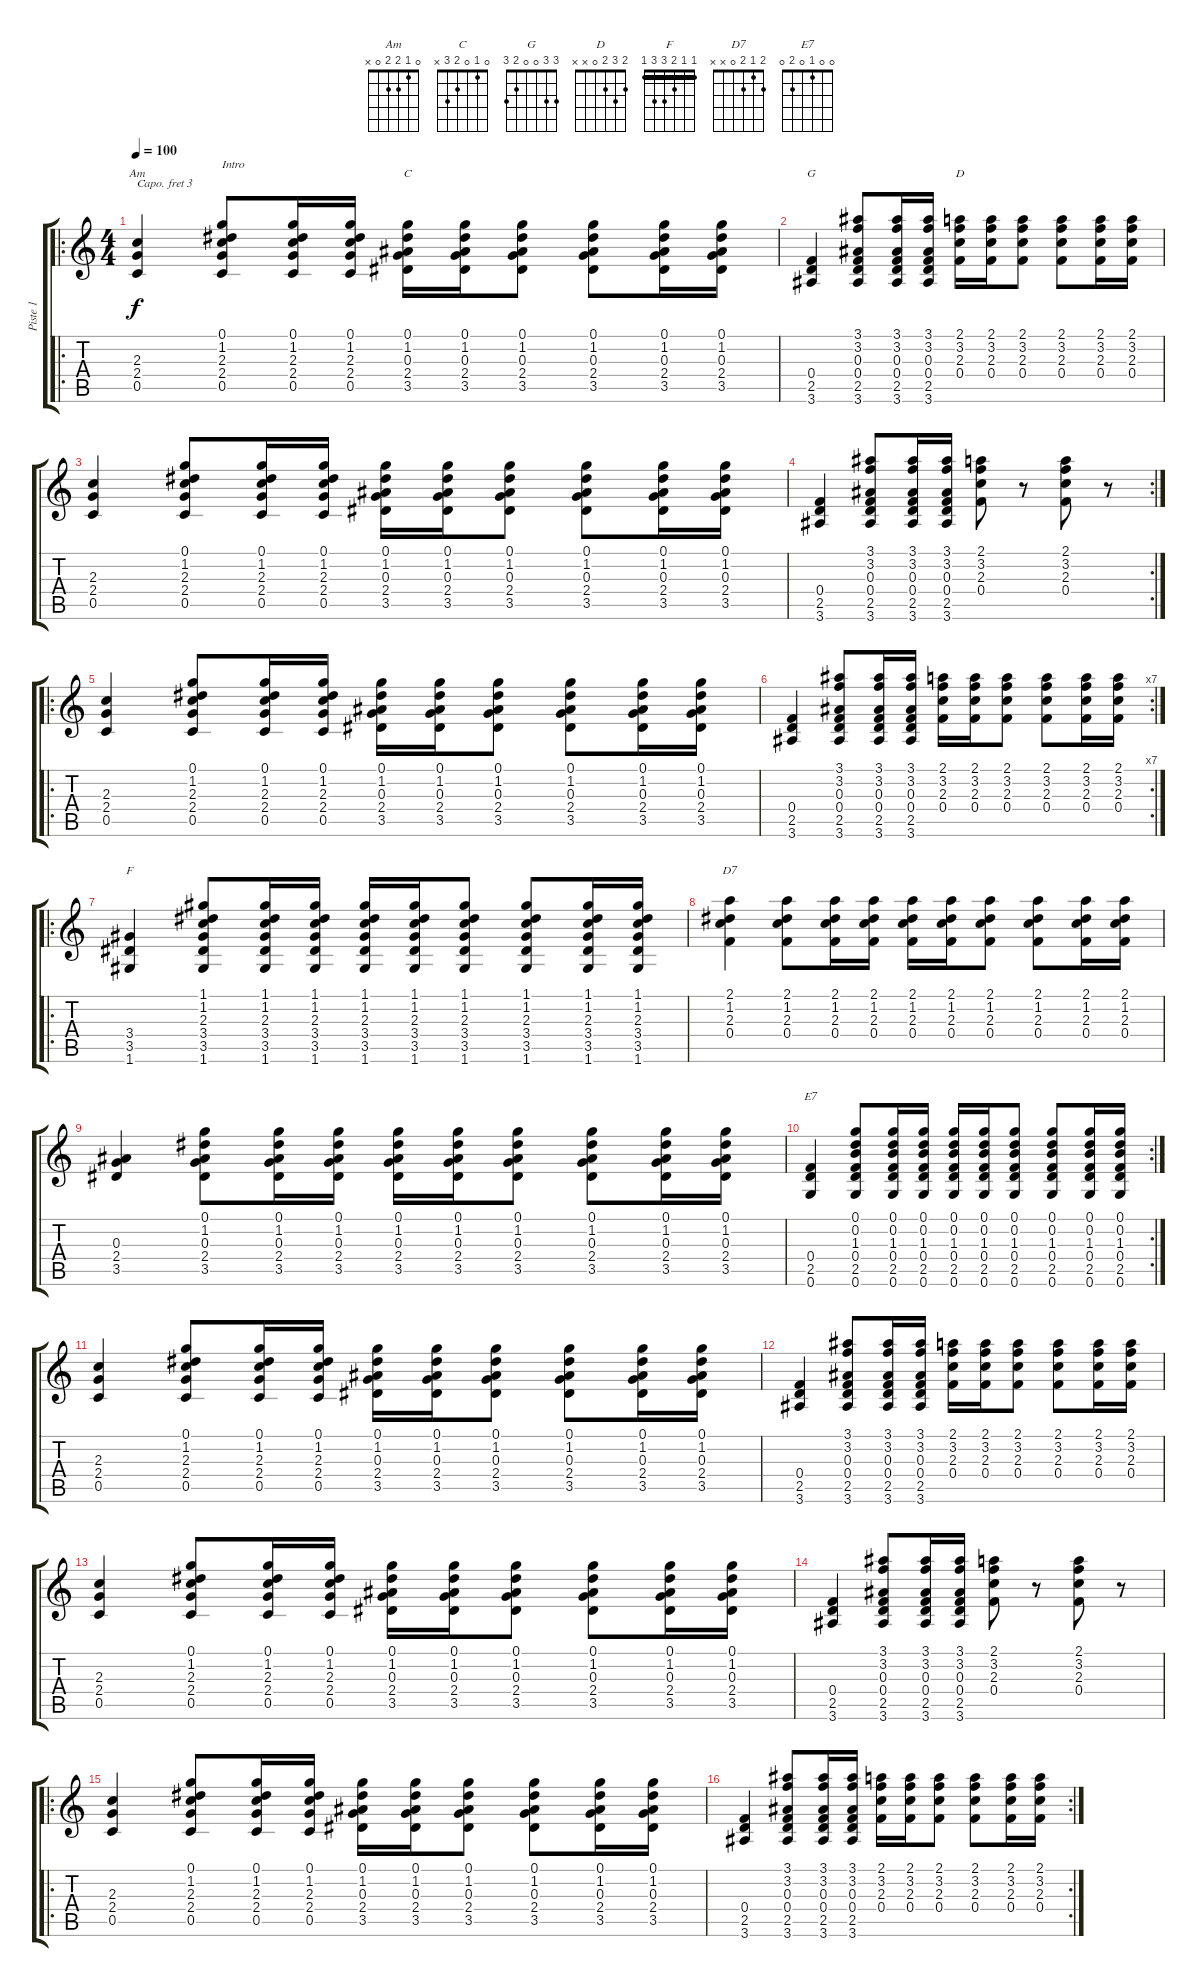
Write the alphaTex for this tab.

\track ("Piste 1" "Piste 1") {instrument acousticguitarnylon}
\staff {score tabs}
\capo 3
\tuning (E4 B3 G3 D3 A2 E2) {hide}
\chord ("Am" 0 1 2 2 0 x)
\chord ("C" 0 1 0 2 3 x)
\chord ("G" 3 3 0 0 2 3)
\chord ("D" 2 3 2 0 x x)
\chord ("F" 1 1 2 3 3 1) {barre 1}
\chord ("D7" 2 1 2 0 x x)
\chord ("E7" 0 0 1 0 2 0)
\ro
\ts (4 4)
\tempo 100
\clef g2
\ks c
(2.3 2.4 0.5).4{ch "Am" dy f instrument acousticguitarnylon} (0.1 1.2 2.3 2.4 0.5).8{txt "Intro"} (0.1 1.2 2.3 2.4 0.5).16 (0.1 1.2 2.3 2.4 0.5).16 (0.1 1.2 0.3 2.4 3.5).16{ch "C"} (0.1 1.2 0.3 2.4 3.5).16 (0.1 1.2 0.3 2.4 3.5).8 (0.1 1.2 0.3 2.4 3.5).8 (0.1 1.2 0.3 2.4 3.5).16 (0.1 1.2 0.3 2.4 3.5).16 |
(0.4 2.5 3.6).4{ch "G"} (3.1 3.2 0.3 0.4 2.5 3.6).8 (3.1 3.2 0.3 0.4 2.5 3.6).16 (3.1 3.2 0.3 0.4 2.5 3.6).16 (2.1 3.2 2.3 0.4).16{ch "D"} (2.1 3.2 2.3 0.4).16 (2.1 3.2 2.3 0.4).8 (2.1 3.2 2.3 0.4).8 (2.1 3.2 2.3 0.4).16 (2.1 3.2 2.3 0.4).16 |
(2.3 2.4 0.5).4 (0.1 1.2 2.3 2.4 0.5).8 (0.1 1.2 2.3 2.4 0.5).16 (0.1 1.2 2.3 2.4 0.5).16 (0.1 1.2 0.3 2.4 3.5).16 (0.1 1.2 0.3 2.4 3.5).16 (0.1 1.2 0.3 2.4 3.5).8 (0.1 1.2 0.3 2.4 3.5).8 (0.1 1.2 0.3 2.4 3.5).16 (0.1 1.2 0.3 2.4 3.5).16 |
\rc 2
(0.4 2.5 3.6).4 (3.1 3.2 0.3 0.4 2.5 3.6).8 (3.1 3.2 0.3 0.4 2.5 3.6).16 (3.1 3.2 0.3 0.4 2.5 3.6).16 (2.1 3.2 2.3 0.4).8 r.8 (2.1 3.2 2.3 0.4).8 r.8 |
\ro
(2.3 2.4 0.5).4 (0.1 1.2 2.3 2.4 0.5).8 (0.1 1.2 2.3 2.4 0.5).16 (0.1 1.2 2.3 2.4 0.5).16 (0.1 1.2 0.3 2.4 3.5).16 (0.1 1.2 0.3 2.4 3.5).16 (0.1 1.2 0.3 2.4 3.5).8 (0.1 1.2 0.3 2.4 3.5).8 (0.1 1.2 0.3 2.4 3.5).16 (0.1 1.2 0.3 2.4 3.5).16 |
\rc 7
(0.4 2.5 3.6).4 (3.1 3.2 0.3 0.4 2.5 3.6).8 (3.1 3.2 0.3 0.4 2.5 3.6).16 (3.1 3.2 0.3 0.4 2.5 3.6).16 (2.1 3.2 2.3 0.4).16 (2.1 3.2 2.3 0.4).16 (2.1 3.2 2.3 0.4).8 (2.1 3.2 2.3 0.4).8 (2.1 3.2 2.3 0.4).16 (2.1 3.2 2.3 0.4).16 |
\ro
(3.4 3.5 1.6).4{ch "F"} (1.1 1.2 2.3 3.4 3.5 1.6).8 (1.1 1.2 2.3 3.4 3.5 1.6).16 (1.1 1.2 2.3 3.4 3.5 1.6).16 (1.1 1.2 2.3 3.4 3.5 1.6).16 (1.1 1.2 2.3 3.4 3.5 1.6).16 (1.1 1.2 2.3 3.4 3.5 1.6).8 (1.1 1.2 2.3 3.4 3.5 1.6).8 (1.1 1.2 2.3 3.4 3.5 1.6).16 (1.1 1.2 2.3 3.4 3.5 1.6).16 |
(2.1 1.2 2.3 0.4).4{ch "D7"} (2.1 1.2 2.3 0.4).8 (2.1 1.2 2.3 0.4).16 (2.1 1.2 2.3 0.4).16 (2.1 1.2 2.3 0.4).16 (2.1 1.2 2.3 0.4).16 (2.1 1.2 2.3 0.4).8 (2.1 1.2 2.3 0.4).8 (2.1 1.2 2.3 0.4).16 (2.1 1.2 2.3 0.4).16 |
(0.3 2.4 3.5).4 (0.1 1.2 0.3 2.4 3.5).8 (0.1 1.2 0.3 2.4 3.5).16 (0.1 1.2 0.3 2.4 3.5).16 (0.1 1.2 0.3 2.4 3.5).16 (0.1 1.2 0.3 2.4 3.5).16 (0.1 1.2 0.3 2.4 3.5).8 (0.1 1.2 0.3 2.4 3.5).8 (0.1 1.2 0.3 2.4 3.5).16 (0.1 1.2 0.3 2.4 3.5).16 |
\rc 2
(0.4 2.5 0.6).4{ch "E7"} (0.1 0.2 1.3 0.4 2.5 0.6).8 (0.1 0.2 1.3 0.4 2.5 0.6).16 (0.1 0.2 1.3 0.4 2.5 0.6).16 (0.1 0.2 1.3 0.4 2.5 0.6).16 (0.1 0.2 1.3 0.4 2.5 0.6).16 (0.1 0.2 1.3 0.4 2.5 0.6).8 (0.1 0.2 1.3 0.4 2.5 0.6).8 (0.1 0.2 1.3 0.4 2.5 0.6).16 (0.1 0.2 1.3 0.4 2.5 0.6).16 |
(2.3 2.4 0.5).4 (0.1 1.2 2.3 2.4 0.5).8 (0.1 1.2 2.3 2.4 0.5).16 (0.1 1.2 2.3 2.4 0.5).16 (0.1 1.2 0.3 2.4 3.5).16 (0.1 1.2 0.3 2.4 3.5).16 (0.1 1.2 0.3 2.4 3.5).8 (0.1 1.2 0.3 2.4 3.5).8 (0.1 1.2 0.3 2.4 3.5).16 (0.1 1.2 0.3 2.4 3.5).16 |
(0.4 2.5 3.6).4 (3.1 3.2 0.3 0.4 2.5 3.6).8 (3.1 3.2 0.3 0.4 2.5 3.6).16 (3.1 3.2 0.3 0.4 2.5 3.6).16 (2.1 3.2 2.3 0.4).16 (2.1 3.2 2.3 0.4).16 (2.1 3.2 2.3 0.4).8 (2.1 3.2 2.3 0.4).8 (2.1 3.2 2.3 0.4).16 (2.1 3.2 2.3 0.4).16 |
(2.3 2.4 0.5).4 (0.1 1.2 2.3 2.4 0.5).8 (0.1 1.2 2.3 2.4 0.5).16 (0.1 1.2 2.3 2.4 0.5).16 (0.1 1.2 0.3 2.4 3.5).16 (0.1 1.2 0.3 2.4 3.5).16 (0.1 1.2 0.3 2.4 3.5).8 (0.1 1.2 0.3 2.4 3.5).8 (0.1 1.2 0.3 2.4 3.5).16 (0.1 1.2 0.3 2.4 3.5).16 |
(0.4 2.5 3.6).4 (3.1 3.2 0.3 0.4 2.5 3.6).8 (3.1 3.2 0.3 0.4 2.5 3.6).16 (3.1 3.2 0.3 0.4 2.5 3.6).16 (2.1 3.2 2.3 0.4).8 r.8 (2.1 3.2 2.3 0.4).8 r.8 |
\ro
(2.3 2.4 0.5).4 (0.1 1.2 2.3 2.4 0.5).8 (0.1 1.2 2.3 2.4 0.5).16 (0.1 1.2 2.3 2.4 0.5).16 (0.1 1.2 0.3 2.4 3.5).16 (0.1 1.2 0.3 2.4 3.5).16 (0.1 1.2 0.3 2.4 3.5).8 (0.1 1.2 0.3 2.4 3.5).8 (0.1 1.2 0.3 2.4 3.5).16 (0.1 1.2 0.3 2.4 3.5).16 |
\rc 2
(0.4 2.5 3.6).4 (3.1 3.2 0.3 0.4 2.5 3.6).8 (3.1 3.2 0.3 0.4 2.5 3.6).16 (3.1 3.2 0.3 0.4 2.5 3.6).16 (2.1 3.2 2.3 0.4).16 (2.1 3.2 2.3 0.4).16 (2.1 3.2 2.3 0.4).8 (2.1 3.2 2.3 0.4).8 (2.1 3.2 2.3 0.4).16 (2.1 3.2 2.3 0.4).16
